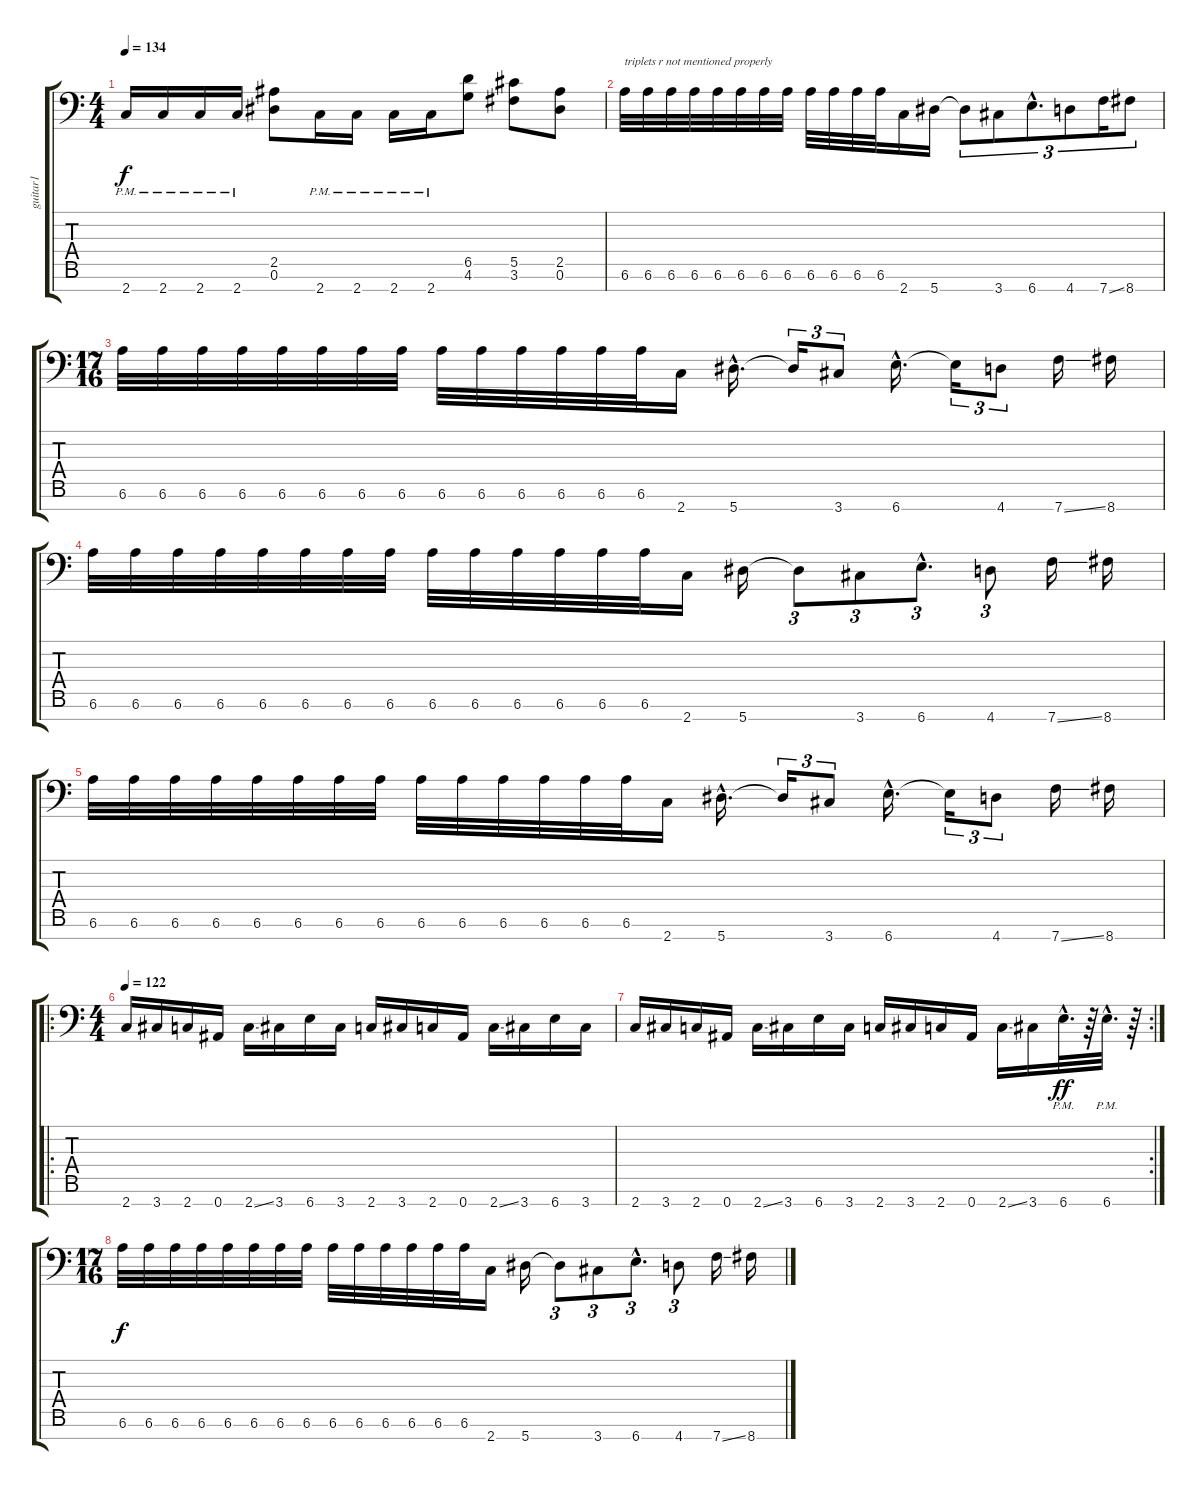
\track ("guitar1" "guitar1") {instrument distortionguitar}
\staff {score tabs}
\tuning (Eb4 Bb3 Gb3 Db3 Ab2 Eb2 Bb1) {hide}
\ts (4 4)
\tempo 134
\clef f4
\ks c
2.7{pm}.16{dy f} 2.7{pm}.16 2.7{pm}.16 2.7{pm}.16 (2.5 0.6).8 2.7{pm}.16 2.7{pm}.16 2.7{pm}.16 2.7{pm}.16 (6.5 4.6).8 (5.5 3.6).8 (2.5 0.6).8 |
6.6.32{txt "triplets r not mentioned properly"} 6.6.32 6.6.32 6.6.32 6.6.32 6.6.32 6.6.32 6.6.32 6.6.32 6.6.32 6.6.32 6.6.32 2.7.16 5.7.16 5.7{t}.8{tu (3 2)} 3.7.8{tu (3 2)} 6.7{hac}.8{d tu (3 2)} 4.7.8{tu (3 2)} 7.7{ss}.16{tu (3 2)} 8.7.8{tu (3 2)} |
\ts (17 16)
6.6.32 6.6.32 6.6.32 6.6.32 6.6.32 6.6.32 6.6.32 6.6.32 6.6.32 6.6.32 6.6.32 6.6.32 6.6.32 6.6.32 2.7.16 5.7{hac}.16{d} 5.7{t}.16{tu (3 2)} 3.7.8{tu (3 2)} 6.7{hac}.16{d} 6.7{t}.16{tu (3 2)} 4.7.8{tu (3 2)} 7.7{ss}.16 8.7.16 |
6.6.32 6.6.32 6.6.32 6.6.32 6.6.32 6.6.32 6.6.32 6.6.32 6.6.32 6.6.32 6.6.32 6.6.32 6.6.32 6.6.32 2.7.16 5.7.16 5.7{t}.8{tu (3 2)} 3.7.8{tu (3 2)} 6.7{hac}.8{d tu (3 2)} 4.7.8{tu (3 2)} 7.7{ss}.16 8.7.16 |
6.6.32 6.6.32 6.6.32 6.6.32 6.6.32 6.6.32 6.6.32 6.6.32 6.6.32 6.6.32 6.6.32 6.6.32 6.6.32 6.6.32 2.7.16 5.7{hac}.16{d} 5.7{t}.16{tu (3 2)} 3.7.8{tu (3 2)} 6.7{hac}.16{d} 6.7{t}.16{tu (3 2)} 4.7.8{tu (3 2)} 7.7{ss}.16 8.7.16 |
\ro
\ts (4 4)
\tempo 122
2.7.16 3.7.16 2.7.16 0.7.16 2.7{ss}.16 3.7.16 6.7.16 3.7.16 2.7.16 3.7.16 2.7.16 0.7.16 2.7{ss}.16 3.7.16 6.7.16 3.7.16 |
\rc 2
2.7.16 3.7.16 2.7.16 0.7.16 2.7{ss}.16 3.7.16 6.7.16 3.7.16 2.7.16 3.7.16 2.7.16 0.7.16 2.7{ss}.16 3.7.16 6.7{hac pm}.32{d dy ff} r.64 6.7{hac pm}.32{d} r.64 |
\ts (17 16)
6.6.32{dy f} 6.6.32 6.6.32 6.6.32 6.6.32 6.6.32 6.6.32 6.6.32 6.6.32 6.6.32 6.6.32 6.6.32 6.6.32 6.6.32 2.7.16 5.7.16 5.7{t}.8{tu (3 2)} 3.7.8{tu (3 2)} 6.7{hac}.8{d tu (3 2)} 4.7.8{tu (3 2)} 7.7{ss}.16 8.7.16
